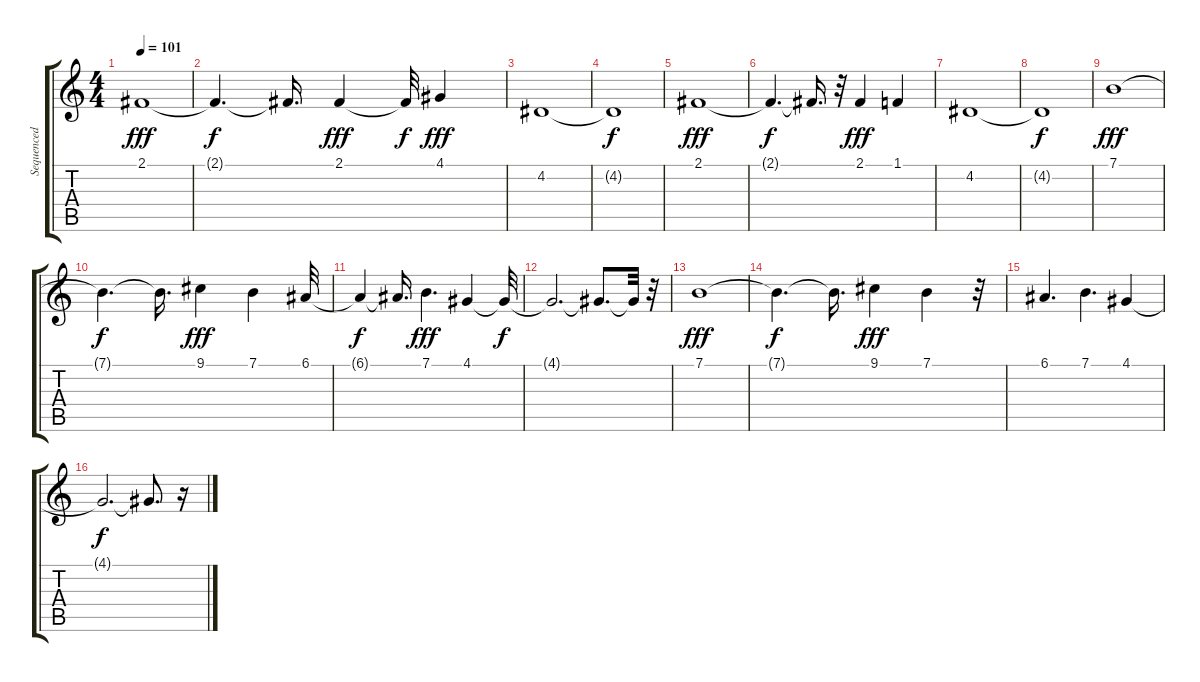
\track ("Sequenced with Cakewalk / Yamaha V50" "Sequenced ") {instrument synthstrings2}
\staff {score tabs}
\tuning (E4 B3 G3 D3 A2 E2) {hide}
\ts (4 4)
\tempo 101
\clef g2
\ks c
2.1.1{dy fff} |
2.1{t}.4{d dy f} 2.1{t}.16{d} 2.1.4{dy fff} 2.1{t}.32{dy f} 4.1.4{dy fff} |
4.2.1 |
4.2{t}.1{dy f} |
2.1.1{dy fff} |
2.1{t}.4{d dy f} 2.1{t}.16{d} r.32 2.1.4{dy fff} 1.1.4 |
4.2.1 |
4.2{t}.1{dy f} |
7.1.1{dy fff} |
7.1{t}.4{d dy f} 7.1{t}.16{d} 9.1.4{dy fff} 7.1.4 6.1.32 |
6.1{t}.4{dy f} 6.1{t}.16{d} 7.1.4{d dy fff} 4.1.4 4.1{t}.32{dy f} |
4.1{t}.2{d} 4.1{t}.8{d} 4.1{t}.32 r.32 |
7.1.1{dy fff} |
7.1{t}.4{d dy f} 7.1{t}.16{d} 9.1.4{dy fff} 7.1.4 r.32 |
6.1.4{d} 7.1.4{d} 4.1.4 |
4.1{t}.2{d dy f} 4.1{t}.8{d} r.16
